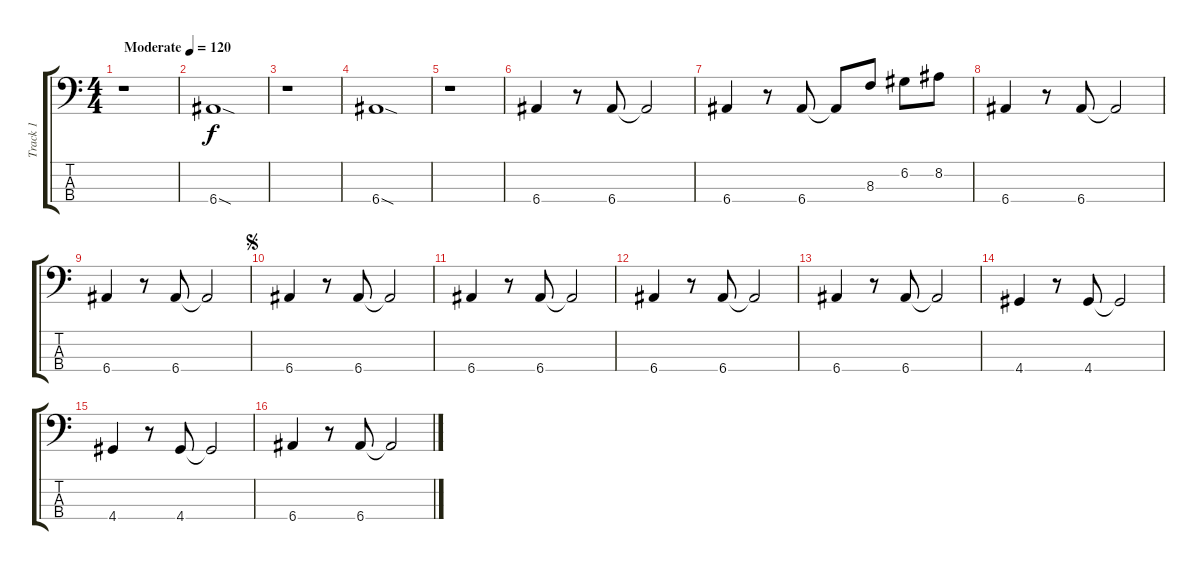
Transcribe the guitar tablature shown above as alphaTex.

\track ("Track 1" "Track 1") {instrument electricbassfinger}
\staff {score tabs}
\tuning (G2 D2 A1 E1) {hide}
\ts (4 4)
\tempo (120 "Moderate")
\clef f4
\ks c
r.1{dy f instrument electricbassfinger} |
6.4{sod}.1 |
r.1 |
6.4{sod}.1 |
r.1 |
6.4.4 r.8 6.4.8 6.4{t}.2 |
6.4.4 r.8 6.4.8 6.4{t}.8 8.3.8 6.2.8 8.2.8 |
6.4.4 r.8 6.4.8 6.4{t}.2 |
6.4.4 r.8 6.4.8 6.4{t}.2 |
\jump segno
6.4.4 r.8 6.4.8 6.4{t}.2 |
6.4.4 r.8 6.4.8 6.4{t}.2 |
6.4.4 r.8 6.4.8 6.4{t}.2 |
6.4.4 r.8 6.4.8 6.4{t}.2 |
4.4.4 r.8 4.4.8 4.4{t}.2 |
4.4.4 r.8 4.4.8 4.4{t}.2 |
6.4.4 r.8 6.4.8 6.4{t}.2
